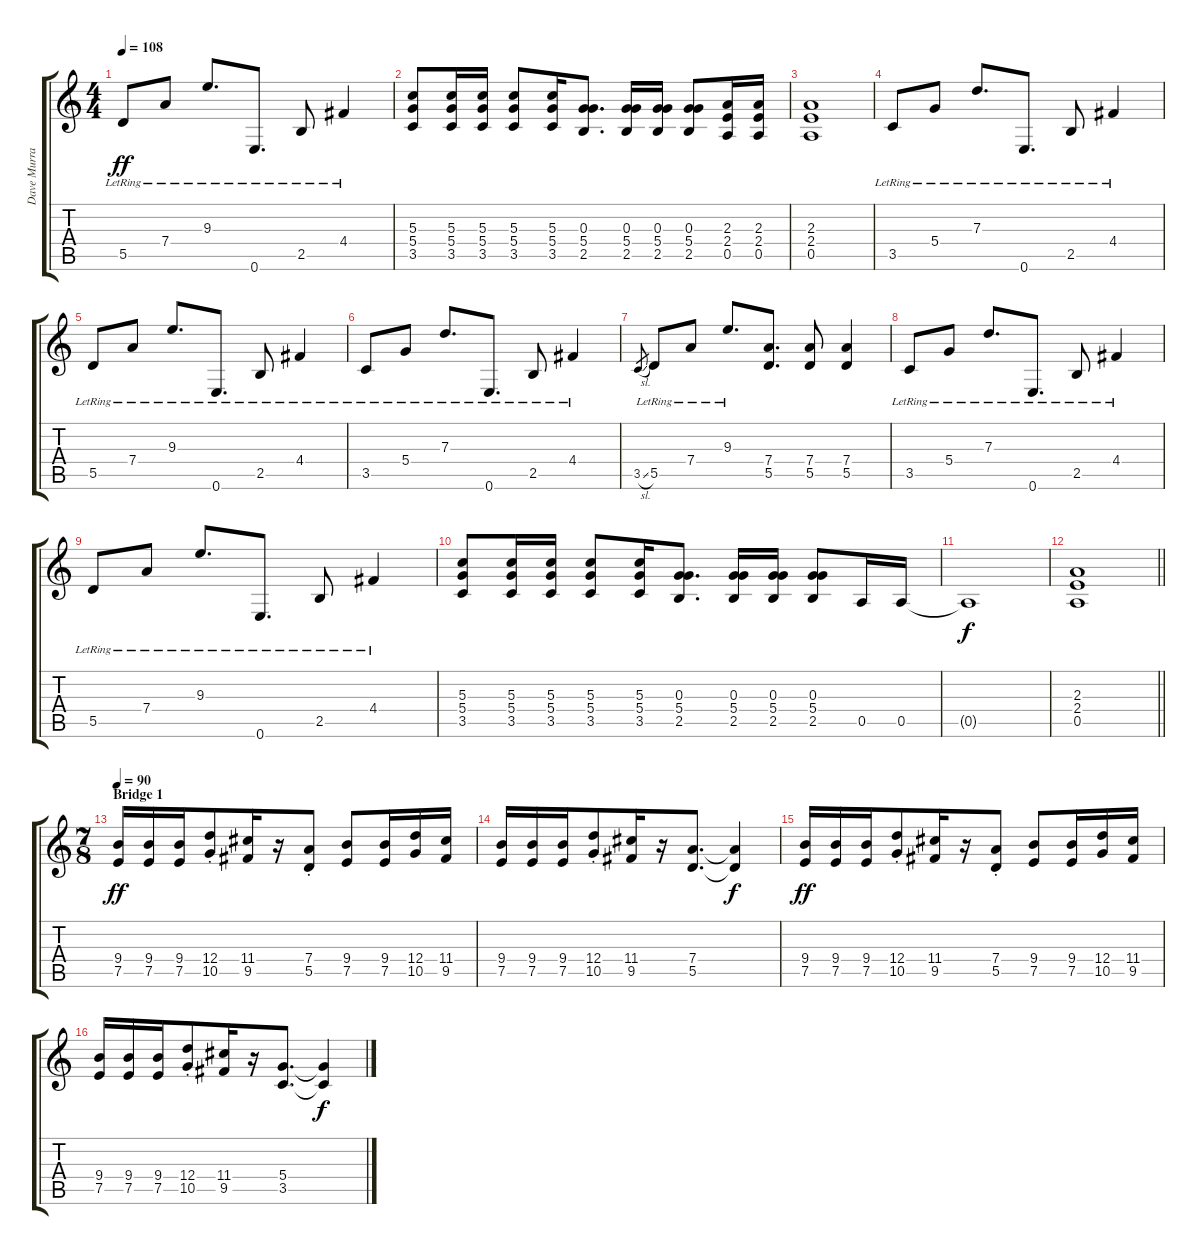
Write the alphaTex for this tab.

\track ("Dave Murray" "Dave Murra") {instrument overdrivenguitar}
\staff {score tabs}
\tuning (E4 B3 G3 D3 A2 E2) {hide}
\ts (4 4)
\tempo 108
\clef g2
\ks c
5.5{lr}.8{dy ff} 7.4{lr}.8 9.3{lr}.8{d} 0.6{lr}.8{d} 2.5{lr}.8 4.4{lr}.4 |
(5.3 5.4 3.5).8 (5.3 5.4 3.5).16 (5.3 5.4 3.5).16 (5.3 5.4 3.5).8 (5.3 5.4 3.5).16 (0.3 5.4 2.5).8{d} (0.3 5.4 2.5).16 (0.3 5.4 2.5).16 (0.3 5.4 2.5).8 (2.3 2.4 0.5).16 (2.3 2.4 0.5).16 |
(2.3 2.4 0.5).1 |
3.5{lr}.8 5.4{lr}.8 7.3{lr}.8{d} 0.6{lr}.8{d} 2.5{lr}.8 4.4{lr}.4 |
5.5{lr}.8 7.4{lr}.8 9.3{lr}.8{d} 0.6{lr}.8{d} 2.5{lr}.8 4.4{lr}.4 |
3.5{lr}.8 5.4{lr}.8 7.3{lr}.8{d} 0.6{lr}.8{d} 2.5{lr}.8 4.4{lr}.4 |
3.5{sl}.8{gr} 5.5{lr}.8 7.4{lr}.8 9.3{lr}.8{d} (7.4 5.5).8{d} (7.4 5.5).8 (7.4 5.5).4 |
3.5{lr}.8 5.4{lr}.8 7.3{lr}.8{d} 0.6{lr}.8{d} 2.5{lr}.8 4.4{lr}.4 |
5.5{lr}.8 7.4{lr}.8 9.3{lr}.8{d} 0.6{lr}.8{d} 2.5{lr}.8 4.4{lr}.4 |
(5.3 5.4 3.5).8 (5.3 5.4 3.5).16 (5.3 5.4 3.5).16 (5.3 5.4 3.5).8 (5.3 5.4 3.5).16 (0.3 5.4 2.5).8{d} (0.3 5.4 2.5).16 (0.3 5.4 2.5).16 (0.3 5.4 2.5).8 0.5.16 0.5.16 |
0.5{t}.1{dy f} |
\barLineRight lightlight
(2.3 2.4 0.5).1 |
\ts (7 8)
\section ("" "Bridge 1")
\tempo 90
(9.4 7.5).16{dy ff} (9.4 7.5).16 (9.4 7.5).16 (12.4{st} 10.5{st}).8 (11.4 9.5).16 r.16 (7.4{st} 5.5{st}).8 (9.4 7.5).8 (9.4 7.5).16 (12.4 10.5).16 (11.4 9.5).16 |
(9.4 7.5).16 (9.4 7.5).16 (9.4 7.5).16 (12.4{st} 10.5{st}).8 (11.4 9.5).16 r.16 (7.4 5.5).8{d} (7.4{t} 5.5{t}).4{dy f} |
(9.4 7.5).16{dy ff} (9.4 7.5).16 (9.4 7.5).16 (12.4{st} 10.5{st}).8 (11.4 9.5).16 r.16 (7.4{st} 5.5{st}).8 (9.4 7.5).8 (9.4 7.5).16 (12.4 10.5).16 (11.4 9.5).16 |
(9.4 7.5).16 (9.4 7.5).16 (9.4 7.5).16 (12.4{st} 10.5{st}).8 (11.4 9.5).16 r.16 (5.4 3.5).8{d} (5.4{t} 3.5{t}).4{dy f}
